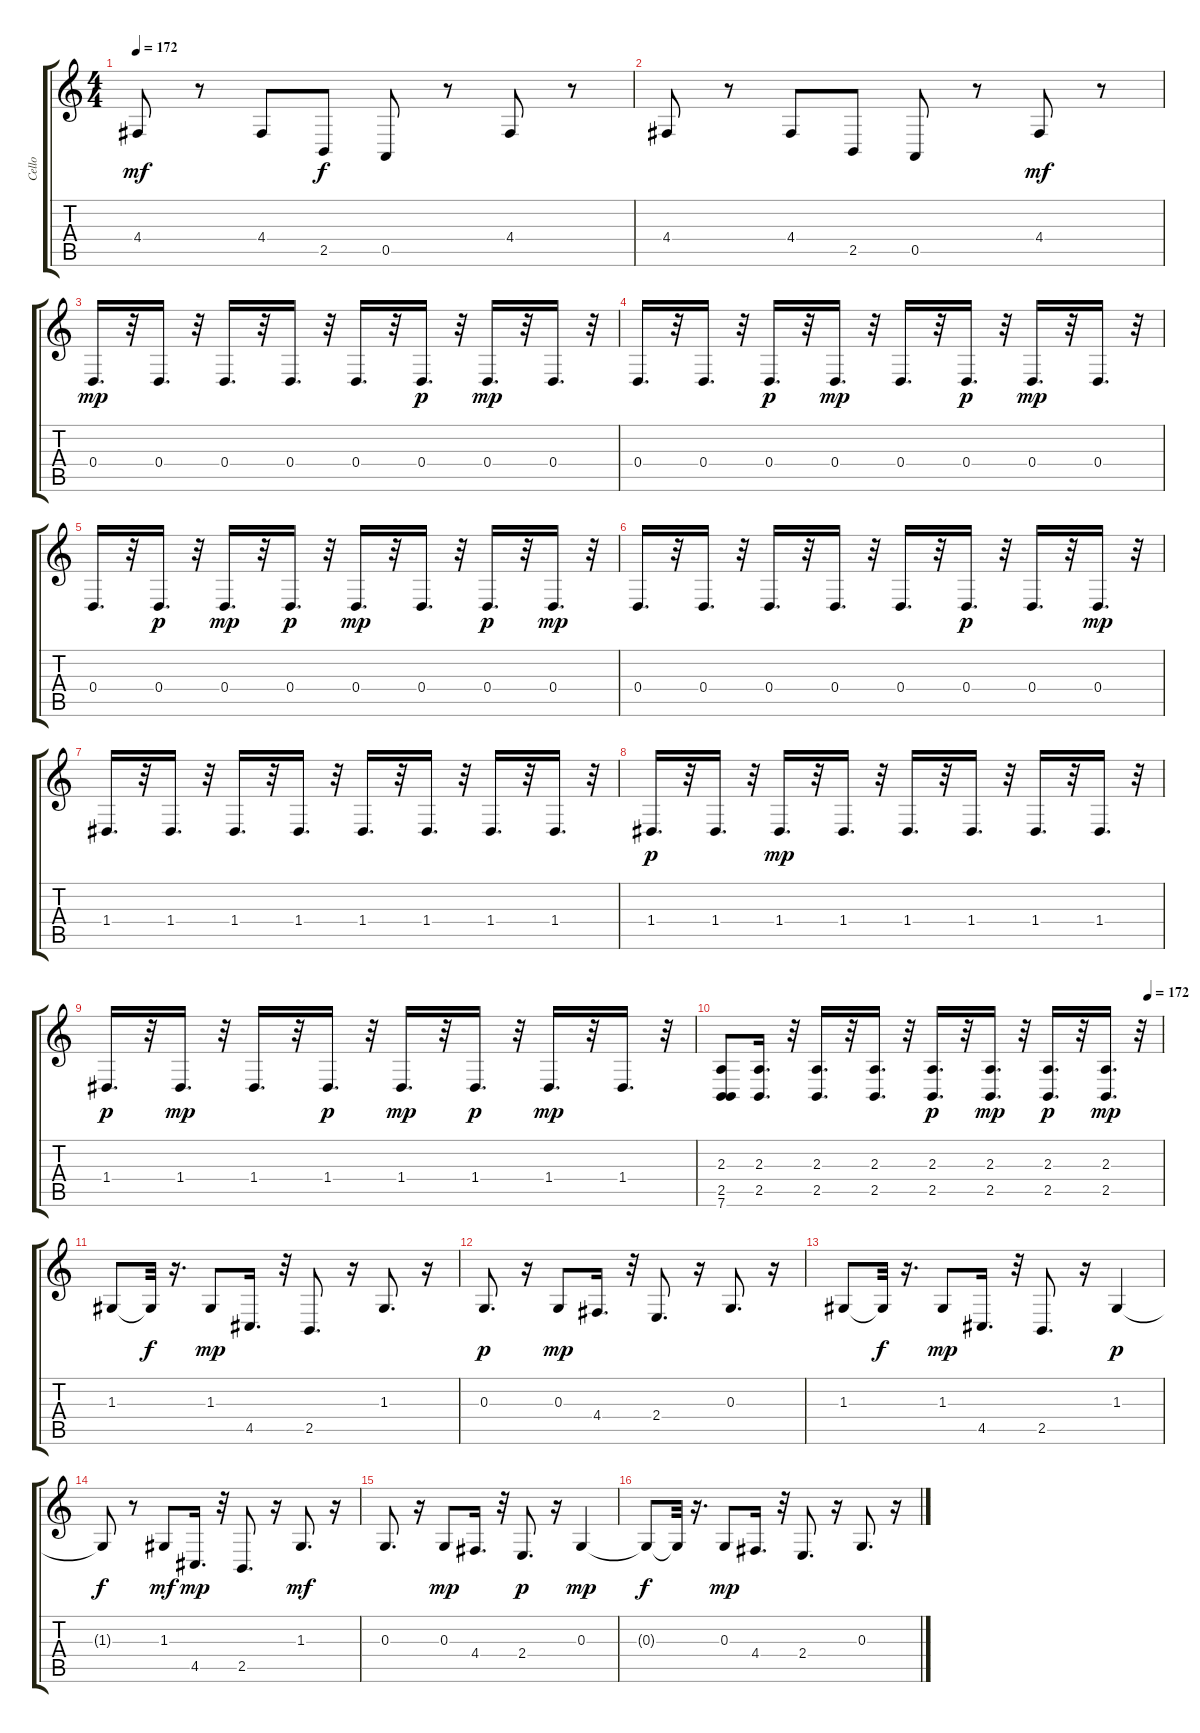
\track ("Cello" "Cello") {instrument cello}
\staff {score tabs}
\tuning (E4 B3 G3 D3 A2 E2) {hide}
\ts (4 4)
\tempo 172
\clef g2
\ks c
4.4.8{dy mf} r.8 4.4.8 2.5.8{dy f} 0.5.8 r.8 4.4.8 r.8 |
4.4.8 r.8 4.4.8 2.5.8 0.5.8 r.8 4.4.8{dy mf} r.8 |
0.4.16{d dy mp} r.32 0.4.16{d} r.32 0.4.16{d} r.32 0.4.16{d} r.32 0.4.16{d} r.32 0.4.16{d dy p} r.32 0.4.16{d dy mp} r.32 0.4.16{d} r.32 |
0.4.16{d} r.32 0.4.16{d} r.32 0.4.16{d dy p} r.32 0.4.16{d dy mp} r.32 0.4.16{d} r.32 0.4.16{d dy p} r.32 0.4.16{d dy mp} r.32 0.4.16{d} r.32 |
0.4.16{d} r.32 0.4.16{d dy p} r.32 0.4.16{d dy mp} r.32 0.4.16{d dy p} r.32 0.4.16{d dy mp} r.32 0.4.16{d} r.32 0.4.16{d dy p} r.32 0.4.16{d dy mp} r.32 |
0.4.16{d} r.32 0.4.16{d} r.32 0.4.16{d} r.32 0.4.16{d} r.32 0.4.16{d} r.32 0.4.16{d dy p} r.32 0.4.16{d} r.32 0.4.16{d dy mp} r.32 |
1.4.16{d} r.32 1.4.16{d} r.32 1.4.16{d} r.32 1.4.16{d} r.32 1.4.16{d} r.32 1.4.16{d} r.32 1.4.16{d} r.32 1.4.16{d} r.32 |
1.4.16{d dy p} r.32 1.4.16{d} r.32 1.4.16{d dy mp} r.32 1.4.16{d} r.32 1.4.16{d} r.32 1.4.16{d} r.32 1.4.16{d} r.32 1.4.16{d} r.32 |
1.4.16{d dy p} r.32 1.4.16{d dy mp} r.32 1.4.16{d} r.32 1.4.16{d dy p} r.32 1.4.16{d dy mp} r.32 1.4.16{d dy p} r.32 1.4.16{d dy mp} r.32 1.4.16{d} r.32 |
\tempo (172 0.96875)
(2.3 2.5 7.6).8 (2.3 2.5).16{d} r.32 (2.3 2.5).16{d} r.32 (2.3 2.5).16{d} r.32 (2.3 2.5).16{d dy p} r.32 (2.3 2.5).16{d dy mp} r.32 (2.3 2.5).16{d dy p} r.32 (2.3 2.5).16{d dy mp} r.32 |
1.3.8 1.3{t}.32{dy f} r.16{d} 1.3.8{dy mp} 4.5.16{d} r.32 2.5.8{d} r.16 1.3.8{d} r.16 |
0.3.8{d dy p} r.16 0.3.8{dy mp} 4.4.16{d} r.32 2.4.8{d} r.16 0.3.8{d} r.16 |
1.3.8 1.3{t}.32{dy f} r.16{d} 1.3.8{dy mp} 4.5.16{d} r.32 2.5.8{d} r.16 1.3.4{dy p} |
1.3{t}.8{dy f} r.8 1.3.8{dy mf} 4.5.16{d dy mp} r.32 2.5.8{d} r.16 1.3.8{d dy mf} r.16 |
0.3.8{d} r.16 0.3.8{dy mp} 4.4.16{d} r.32 2.4.8{d dy p} r.16 0.3.4{dy mp} |
0.3{t}.8{dy f} 0.3{t}.32 r.16{d} 0.3.8{dy mp} 4.4.16{d} r.32 2.4.8{d} r.16 0.3.8{d} r.16
